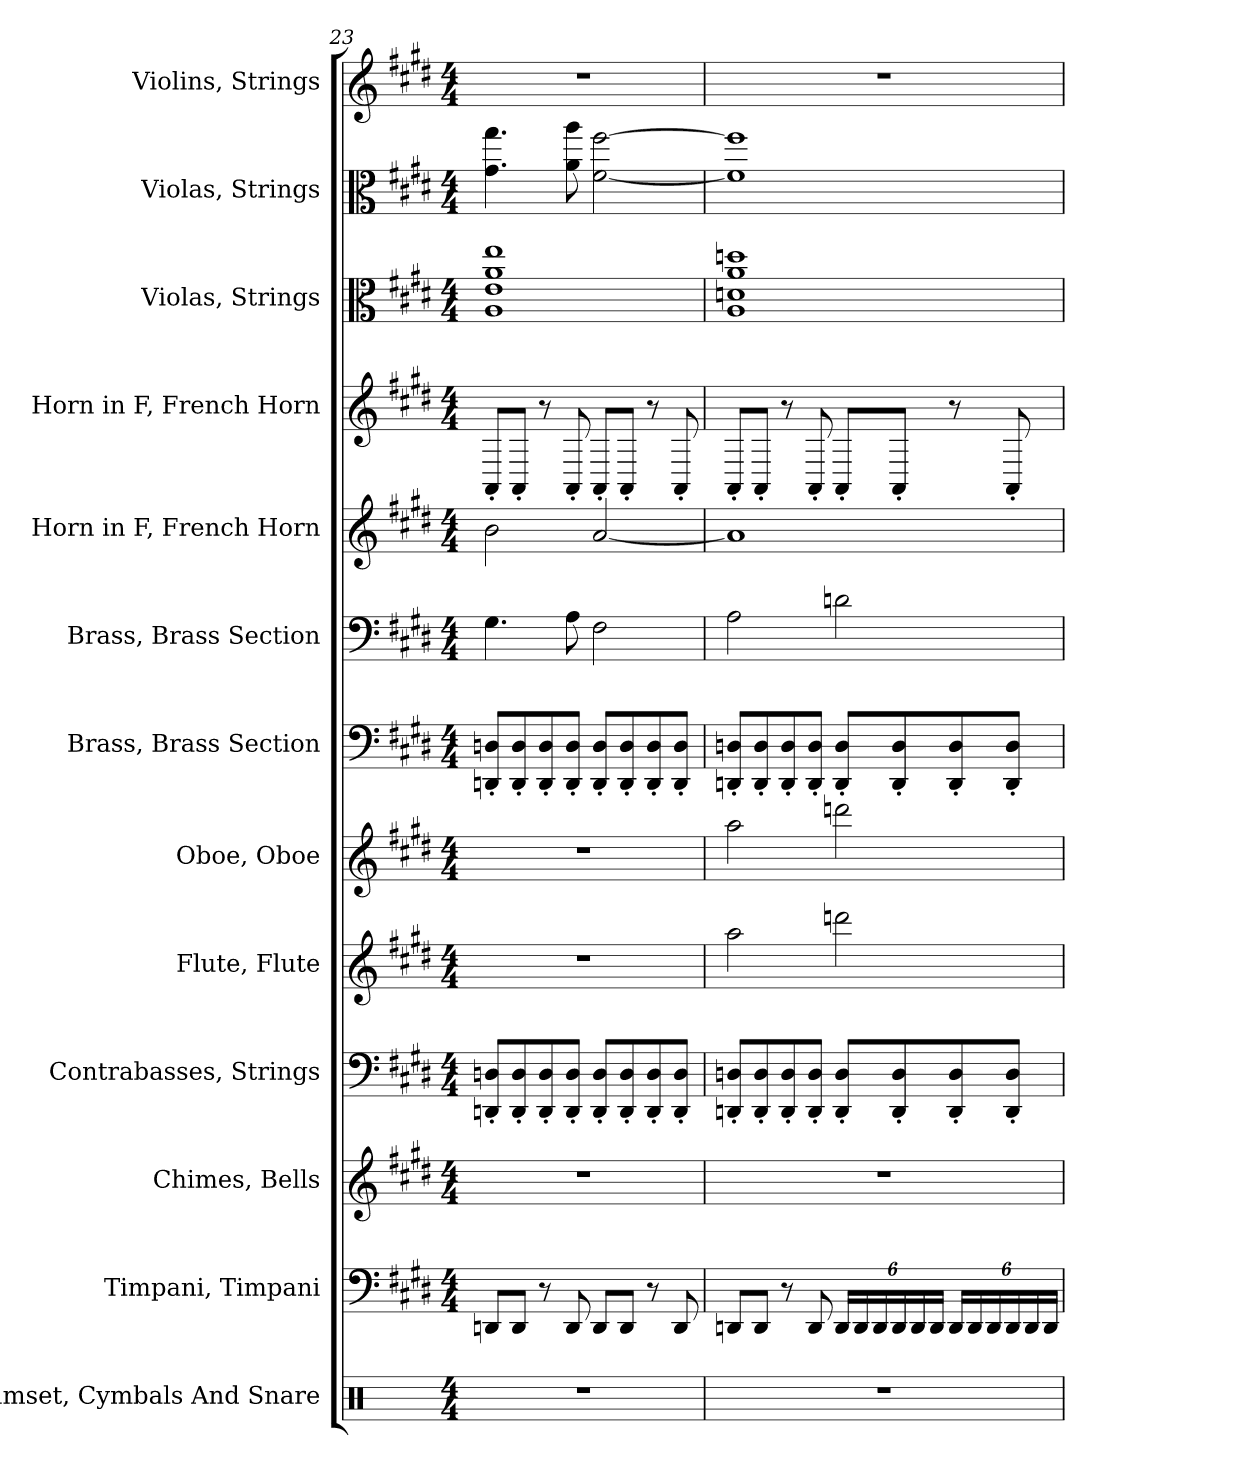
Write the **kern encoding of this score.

**kern	**kern	**kern	**kern	**kern	**kern	**kern	**kern	**kern	**kern	**kern	**kern	**kern
*part13	*part12	*part11	*part10	*part9	*part8	*part7	*part6	*part5	*part4	*part3	*part2	*part1
*staff13	*staff12	*staff11	*staff10	*staff9	*staff8	*staff7	*staff6	*staff5	*staff4	*staff3	*staff2	*staff1
*I"Drumset, Cymbals And Snare	*I"Timpani, Timpani	*I"Chimes, Bells	*I"Contrabasses, Strings	*I"Flute, Flute	*I"Oboe, Oboe	*I"Brass, Brass Section	*I"Brass, Brass Section	*I"Horn in F, French Horn	*I"Horn in F, French Horn	*I"Violas, Strings	*I"Violas, Strings	*I"Violins, Strings
*I'D. Set	*I'Timp.	*I'Cme.	*I'Cbs.	*I'Fl.	*I'Ob.	*I'Br.	*I'Br.	*I'F Hn.	*I'F Hn.	*I'Vlas.	*I'Vlas.	*I'Vlns.
*clefX	*clefF4	*clefG2	*clefF4	*clefG2	*clefG2	*clefF4	*clefF4	*clefG2	*clefG2	*clefC3	*clefC3	*clefG2
*	*	*	*ITrd7c12	*	*	*	*	*ITrd4c7	*ITrd4c7	*	*	*
*k[]	*k[f#c#g#d#]	*k[f#c#g#d#]	*k[f#c#g#d#]	*k[f#c#g#d#]	*k[f#c#g#d#]	*k[f#c#g#d#]	*k[f#c#g#d#]	*k[f#c#g#]	*k[f#c#g#]	*k[f#c#g#d#]	*k[f#c#g#d#]	*k[f#c#g#d#]
*M4/4	*M4/4	*M4/4	*M4/4	*M4/4	*M4/4	*M4/4	*M4/4	*M4/4	*M4/4	*M4/4	*M4/4	*M4/4
=23	=23	=23	=23	=23	=23	=23	=23	=23	=23	=23	=23	=23
1r	8DDn/L	1r	8DDDn/' 8DDn/'L	1r	1r	8DDn/' 8Dn/'L	4.G#\	2e\	8DD'/L	1A 1e 1a 1ee	4.g#\ 4.gg#\	1r
.	8DD/J	.	8DDD/' 8DD/'	.	.	8DD/' 8D/'	.	.	8DD'/J	.	.	.
.	8r	.	8DDD/' 8DD/'	.	.	8DD/' 8D/'	.	.	8r	.	.	.
.	8DD/	.	8DDD/' 8DD/'J	.	.	8DD/' 8D/'J	8A\	.	8DD'/	.	8a\ 8aa\	.
.	8DD/L	.	8DDD/' 8DD/'L	.	.	8DD/' 8D/'L	2F#\	[2d/	8DD'/L	.	[2f#\ [2ff#\	.
.	8DD/J	.	8DDD/' 8DD/'	.	.	8DD/' 8D/'	.	.	8DD'/J	.	.	.
.	8r	.	8DDD/' 8DD/'	.	.	8DD/' 8D/'	.	.	8r	.	.	.
.	8DD/	.	8DDD/' 8DD/'J	.	.	8DD/' 8D/'J	.	.	8DD'/	.	.	.
!!LO:PB:g=z
=24	=24	=24	=24	=24	=24	=24	=24	=24	=24	=24	=24	=24
1r	8DDn/L	1r	8DDDn/' 8DDn/'L	2aa\	2aa\	8DDn/' 8Dn/'L	2A\	1d]	8DD'/L	1A 1dn 1a 1ddn	1f#] 1ff#]	1r
.	8DD/J	.	8DDD/' 8DD/'	.	.	8DD/' 8D/'	.	.	8DD'/J	.	.	.
.	8r	.	8DDD/' 8DD/'	.	.	8DD/' 8D/'	.	.	8r	.	.	.
.	8DD/	.	8DDD/' 8DD/'J	.	.	8DD/' 8D/'J	.	.	8DD'/	.	.	.
*	*Xbrackettup	*	*	*	*	*	*	*	*	*	*	*
.	24DD/LL	.	8DDD/' 8DD/'L	2dddn\	2dddn\	8DD/' 8D/'L	2dn\	.	8DD'/L	.	.	.
.	24DD/	.	.	.	.	.	.	.	.	.	.	.
.	24DD/	.	.	.	.	.	.	.	.	.	.	.
.	24DD/	.	8DDD/' 8DD/'	.	.	8DD/' 8D/'	.	.	8DD'/J	.	.	.
.	24DD/	.	.	.	.	.	.	.	.	.	.	.
.	24DD/JJ	.	.	.	.	.	.	.	.	.	.	.
.	24DD/LL	.	8DDD/' 8DD/'	.	.	8DD/' 8D/'	.	.	8r	.	.	.
.	24DD/	.	.	.	.	.	.	.	.	.	.	.
.	24DD/	.	.	.	.	.	.	.	.	.	.	.
.	24DD/	.	8DDD/' 8DD/'J	.	.	8DD/' 8D/'J	.	.	8DD'/	.	.	.
.	24DD/	.	.	.	.	.	.	.	.	.	.	.
.	24DD/JJ	.	.	.	.	.	.	.	.	.	.	.
=	=	=	=	=	=	=	=	=	=	=	=	=
*-	*-	*-	*-	*-	*-	*-	*-	*-	*-	*-	*-	*-
